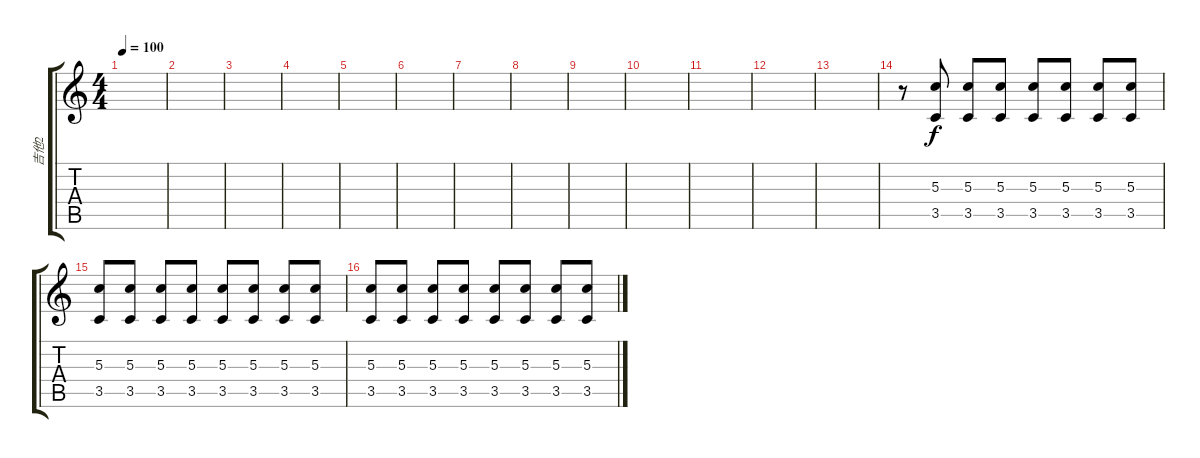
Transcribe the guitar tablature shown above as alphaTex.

\track ("吉他2" "吉他2") {instrument acousticguitarnylon}
\staff {score tabs}
\tuning (E4 B3 G3 D3 A2 E2) {hide}
\ts (4 4)
\tempo 100
\clef g2
\ks c
|
|
|
|
|
|
|
|
|
|
|
|
|
r.8{instrument overdrivenguitar} (5.3 3.5).8 (5.3 3.5).8 (5.3 3.5).8 (5.3 3.5).8 (5.3 3.5).8 (5.3 3.5).8 (5.3 3.5).8 |
(5.3 3.5).8 (5.3 3.5).8 (5.3 3.5).8 (5.3 3.5).8 (5.3 3.5).8 (5.3 3.5).8 (5.3 3.5).8 (5.3 3.5).8 |
(5.3 3.5).8 (5.3 3.5).8 (5.3 3.5).8 (5.3 3.5).8 (5.3 3.5).8 (5.3 3.5).8 (5.3 3.5).8 (5.3 3.5).8
